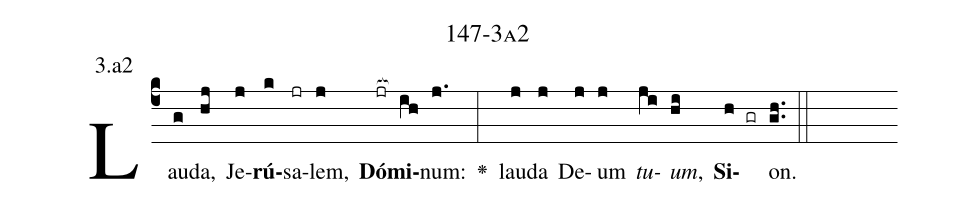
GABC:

name: 147-3a2;
annotation: 3.a2;
%%
(c4)Lau(g)da,(hj) Je(j)<b>rú</b>(k)sa(jr)lem,(j) <b>Dó</b>(jr[ocb:1{])<b>mi</b>(ih[ocb:0}])num:(j.) <v>\greheightstar</v>(:) lau(j)da(j) De(j)um(j) <i>tu</i>(ji)<i>um</i>,(hi) <b>Si</b>(h gr)on.(gh..) (::)


%E(j) u(j) o(ji) u(hi) a(h) e.(gh..) (::)
